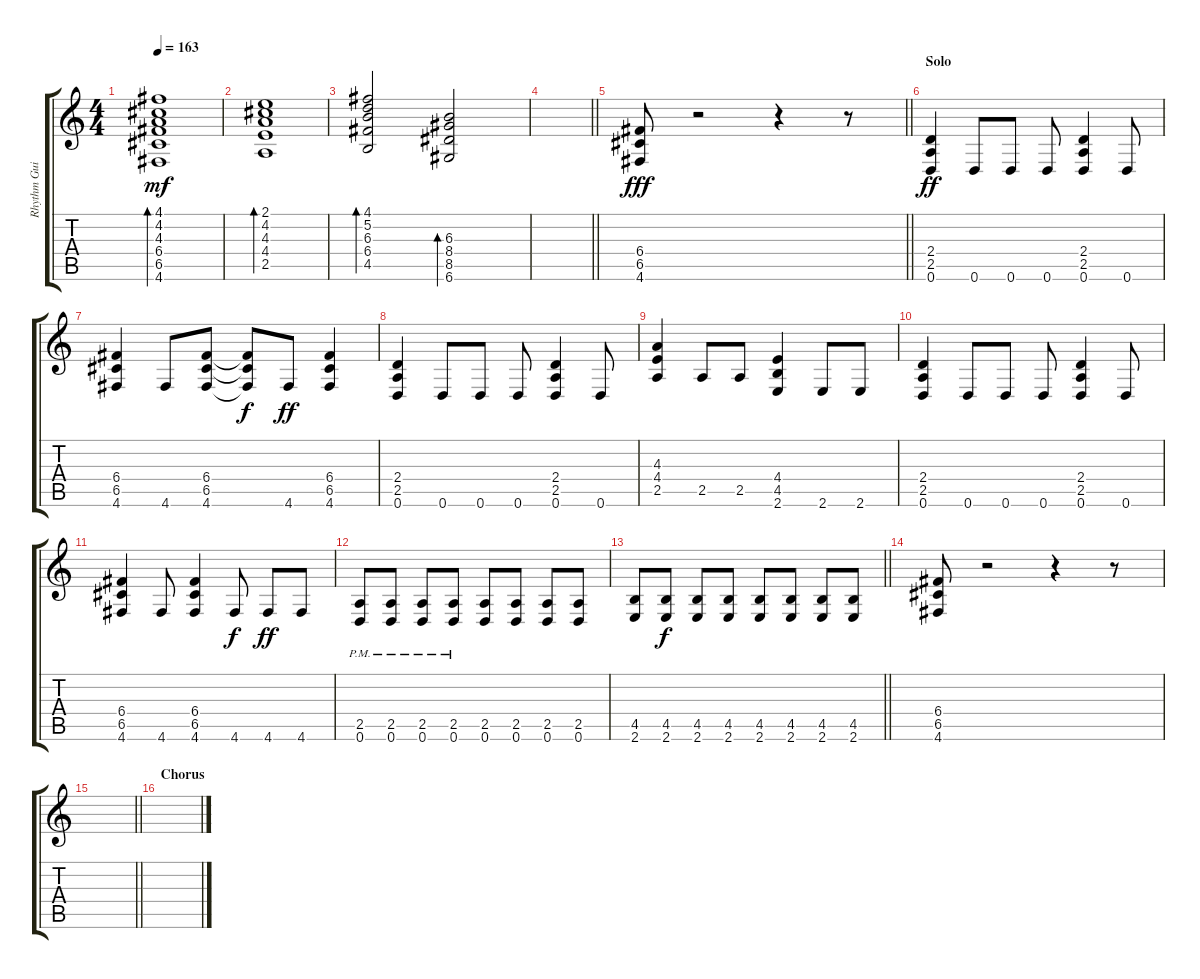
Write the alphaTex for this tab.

\track ("Rhythm Guitar" "Rhythm Gui") {instrument distortionguitar}
\staff {score tabs}
\tuning (D4 A3 F3 C3 G2 D2) {hide}
\ts (4 4)
\tempo 163
\clef g2
\ks c
(4.1 4.2 4.3 6.4 6.5 4.6).1{bd 120 dy mf instrument acousticguitarsteel} |
(2.1 4.2 4.3 4.4 2.5).1{bd 120} |
(4.1 5.2 6.3 6.4 4.5).2{bd 120} (6.3 8.4 8.5 6.6).2{bd 120} |
\barLineRight lightlight
|
\barLineRight lightlight
(6.4 6.5 4.6).8{dy fff instrument distortionguitar} r.2 r.4 r.8 |
\section ("" "Solo")
(2.4 2.5 0.6).4{dy ff} 0.6.8 0.6.8 0.6.8 (2.4 2.5 0.6).4 0.6.8 |
(6.4 6.5 4.6).4 4.6.8 (6.4 6.5 4.6).8 (6.4{t} 6.5{t} 4.6{t}).8{dy f} 4.6.8{dy ff} (6.4 6.5 4.6).4 |
(2.4 2.5 0.6).4 0.6.8 0.6.8 0.6.8 (2.4 2.5 0.6).4 0.6.8 |
(4.3 4.4 2.5).4 2.5.8 2.5.8 (4.4 4.5 2.6).4 2.6.8 2.6.8 |
(2.4 2.5 0.6).4 0.6.8 0.6.8 0.6.8 (2.4 2.5 0.6).4 0.6.8 |
(6.4 6.5 4.6).4 4.6.8 (6.4 6.5 4.6).4 4.6.8{dy f} 4.6.8{dy ff} 4.6.8 |
(2.5 0.6{pm}).8 (2.5 0.6{pm}).8 (2.5 0.6{pm}).8 (2.5 0.6{pm}).8 (2.5 0.6).8 (2.5 0.6).8 (2.5 0.6).8 (2.5 0.6).8 |
\barLineRight lightlight
(4.5 2.6).8 (4.5 2.6).8{dy f} (4.5 2.6).8 (4.5 2.6).8 (4.5 2.6).8 (4.5 2.6).8 (4.5 2.6).8 (4.5 2.6).8 |
(6.4 6.5 4.6).8 r.2 r.4 r.8 |
\barLineRight lightlight
|
\section ("" "Chorus")
